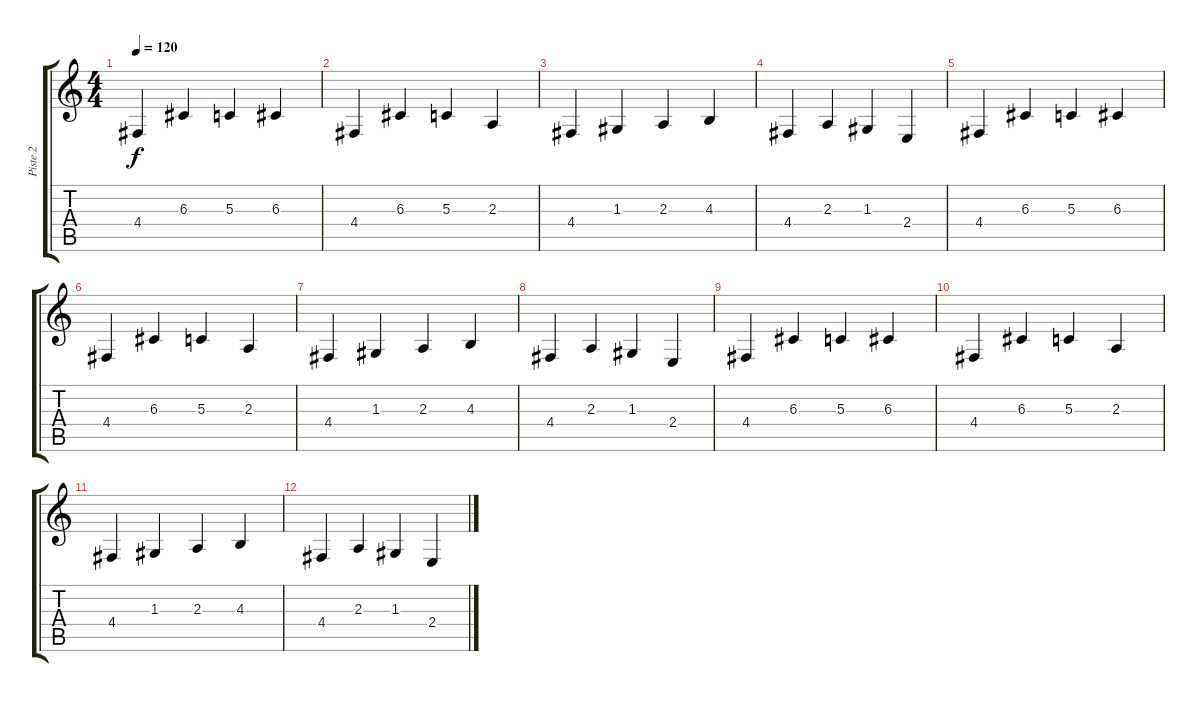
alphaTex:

\track ("Piste 2" "Piste 2") {instrument fx3crystal}
\staff {score tabs}
\tuning (E4 B3 G3 D3 A2 E2) {hide}
\ts (4 4)
\tempo 120
\clef g2
\ks c
4.4.4{dy f} 6.3.4 5.3.4 6.3.4 |
4.4.4 6.3.4 5.3.4 2.3.4 |
4.4.4 1.3.4 2.3.4 4.3.4 |
4.4.4 2.3.4 1.3.4 2.4.4 |
4.4.4 6.3.4 5.3.4 6.3.4 |
4.4.4 6.3.4 5.3.4 2.3.4 |
4.4.4 1.3.4 2.3.4 4.3.4 |
4.4.4 2.3.4 1.3.4 2.4.4 |
4.4.4 6.3.4 5.3.4 6.3.4 |
4.4.4 6.3.4 5.3.4 2.3.4 |
4.4.4 1.3.4 2.3.4 4.3.4 |
4.4.4 2.3.4 1.3.4 2.4.4
